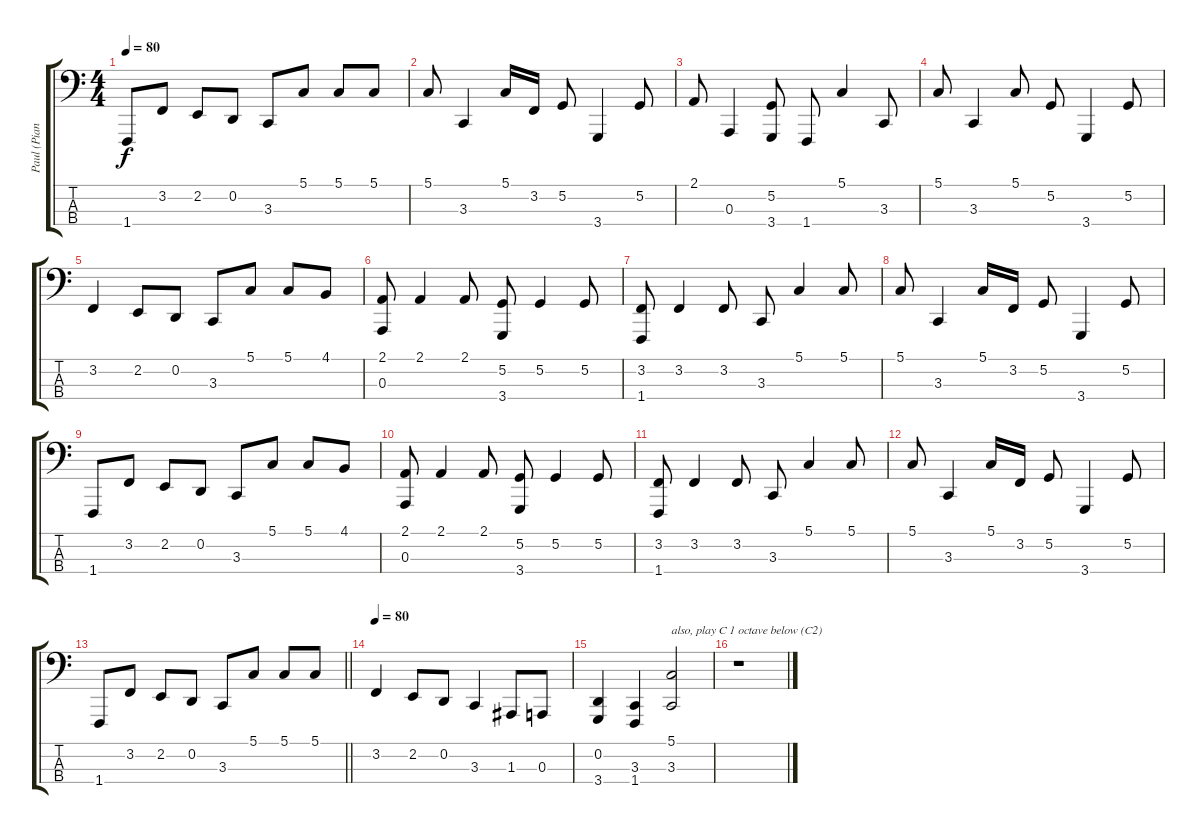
\track ("Paul (Piano Left Hand)" "Paul (Pian") {instrument brightacousticpiano}
\staff {score tabs}
\tuning (G2 D2 A1 E1) {hide}
\ts (4 4)
\tempo 80
\clef f4
\ks c
1.4.8{dy f} 3.2.8 2.2.8 0.2.8 3.3.8 5.1.8 5.1.8 5.1.8 |
5.1.8 3.3.4 5.1.16 3.2.16 5.2.8 3.4.4 5.2.8 |
2.1.8 0.3.4 (5.2 3.4).8 1.4.8 5.1.4 3.3.8 |
5.1.8 3.3.4 5.1.8 5.2.8 3.4.4 5.2.8 |
3.2.4 2.2.8 0.2.8 3.3.8 5.1.8 5.1.8 4.1.8 |
(2.1 0.3).8 2.1.4 2.1.8 (5.2 3.4).8 5.2.4 5.2.8 |
(3.2 1.4).8 3.2.4 3.2.8 3.3.8 5.1.4 5.1.8 |
5.1.8 3.3.4 5.1.16 3.2.16 5.2.8 3.4.4 5.2.8 |
1.4.8 3.2.8 2.2.8 0.2.8 3.3.8 5.1.8 5.1.8 4.1.8 |
(2.1 0.3).8 2.1.4 2.1.8 (5.2 3.4).8 5.2.4 5.2.8 |
(3.2 1.4).8 3.2.4 3.2.8 3.3.8 5.1.4 5.1.8 |
5.1.8 3.3.4 5.1.16 3.2.16 5.2.8 3.4.4 5.2.8 |
\barLineRight lightlight
1.4.8 3.2.8 2.2.8 0.2.8 3.3.8 5.1.8 5.1.8 5.1.8 |
\tempo 80
3.2.4 2.2.8 0.2.8 3.3.4 1.3.8 0.3.8 |
(0.2 3.4).4 (3.3 1.4).4 (5.1 3.3).2{txt "also, play C 1 octave below (C2)"} |
r.1
